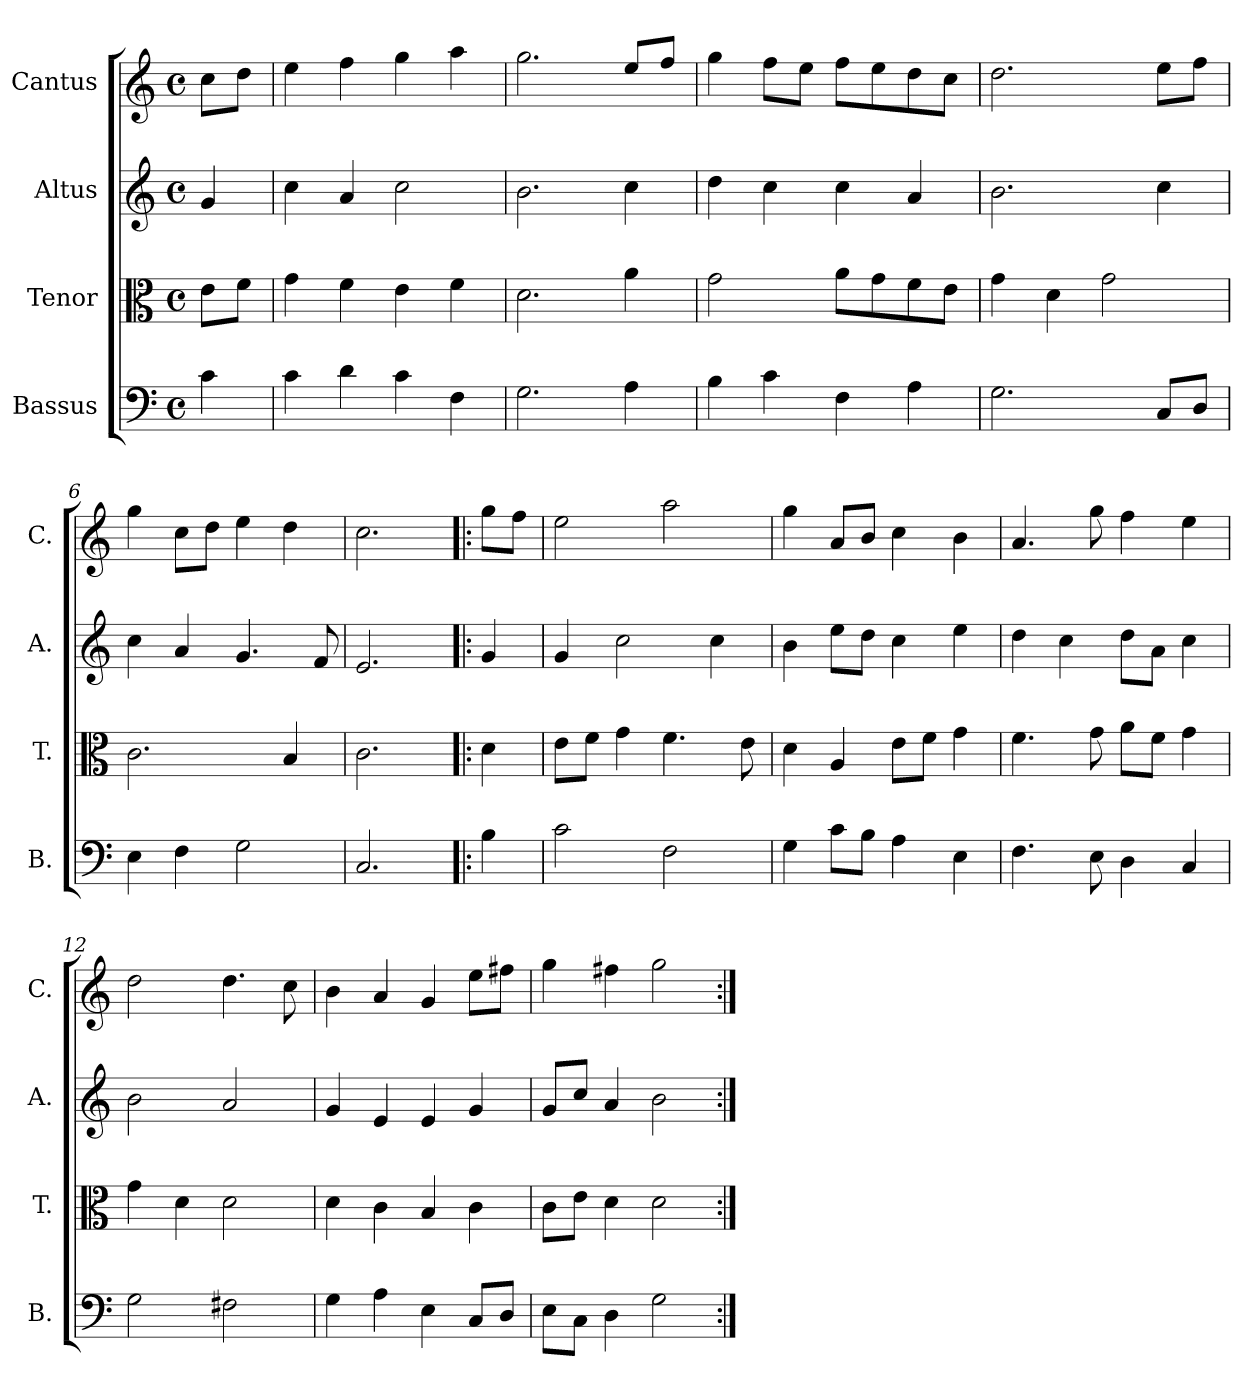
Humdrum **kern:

**kern	**kern	**kern	**kern
*part4	*part3	*part2	*part1
*staff4	*staff3	*staff2	*staff1
*I"Bassus	*I"Tenor	*I"Altus	*I"Cantus
*I'B.	*I'T.	*I'A.	*I'C.
*clefF4	*clefC3	*clefG2	*clefG2
*k[]	*k[]	*k[]	*k[]
*M4/4	*M4/4	*M4/4	*M4/4
*met(c)	*met(c)	*met(c)	*met(c)
=1	=1	=1	=1
4c\	8e\L	4g/	8cc\L
.	8f\J	.	8dd\J
=2	=2	=2	=2
4c\	4g\	4cc\	4ee\
4d\	4f\	4a/	4ff\
4c\	4e\	2cc\	4gg\
4F\	4f\	.	4aa\
=3	=3	=3	=3
2.G\	2.d\	2.b\	2.gg\
4A\	4a\	4cc\	8ee/L
.	.	.	8ff/J
=4	=4	=4	=4
4B\	2g\	4dd\	4gg\
4c\	.	4cc\	8ff\L
.	.	.	8ee\J
4F\	8a\L	4cc\	8ff\L
.	8g\	.	8ee\
4A\	8f\	4a/	8dd\
.	8e\J	.	8cc\J
=5	=5	=5	=5
2.G\	4g\	2.b\	2.dd\
.	4d\	.	.
.	2g\	.	.
8C/L	.	4cc\	8ee\L
8D/J	.	.	8ff\J
=6	=6	=6	=6
4E\	2.c\	4cc\	4gg\
4F\	.	4a/	8cc\L
.	.	.	8dd\J
2G\	.	4.g/	4ee\
.	4B/	.	4dd\
.	.	8f/	.
=7	=7	=7	=7
2.C/	2.c\	2.e/	2.cc\
=8!|:	=8!|:	=8!|:	=8!|:
4B\	4d\	4g/	8gg\L
.	.	.	8ff\J
!!LO:LB:g=z
=9	=9	=9	=9
2c\	8e\L	4g/	2ee\
.	8f\J	.	.
.	4g\	2cc\	.
2F\	4.f\	.	2aa\
.	.	4cc\	.
.	8e\	.	.
=10	=10	=10	=10
4G\	4d\	4b\	4gg\
8c\L	4A/	8ee\L	8a/L
8B\J	.	8dd\J	8b/J
4A\	8e\L	4cc\	4cc\
.	8f\J	.	.
4E\	4g\	4ee\	4b\
=11	=11	=11	=11
4.F\	4.f\	4dd\	4.a/
.	.	4cc\	.
8E\	8g\	.	8gg\
4D\	8a\L	8dd\L	4ff\
.	8f\J	8a\J	.
4C/	4g\	4cc\	4ee\
=12	=12	=12	=12
2G\	4g\	2b\	2dd\
.	4d\	.	.
2F#X\	2d\	2a/	4.dd\
.	.	.	8cc\
=13	=13	=13	=13
4G\	4d\	4g/	4b\
4A\	4c\	4e/	4a/
4E\	4B/	4e/	4g/
8C/L	4c\	4g/	8ee\L
8D/J	.	.	8ff#X\J
=14	=14	=14	=14
8E\L	8c\L	8g/L	4gg\
8C\J	8e\J	8cc/J	.
4D\	4d\	4a/	4ff#X\
2G\	2d\	2b\	2gg\
=:|!	=:|!	=:|!	=:|!
*-	*-	*-	*-
